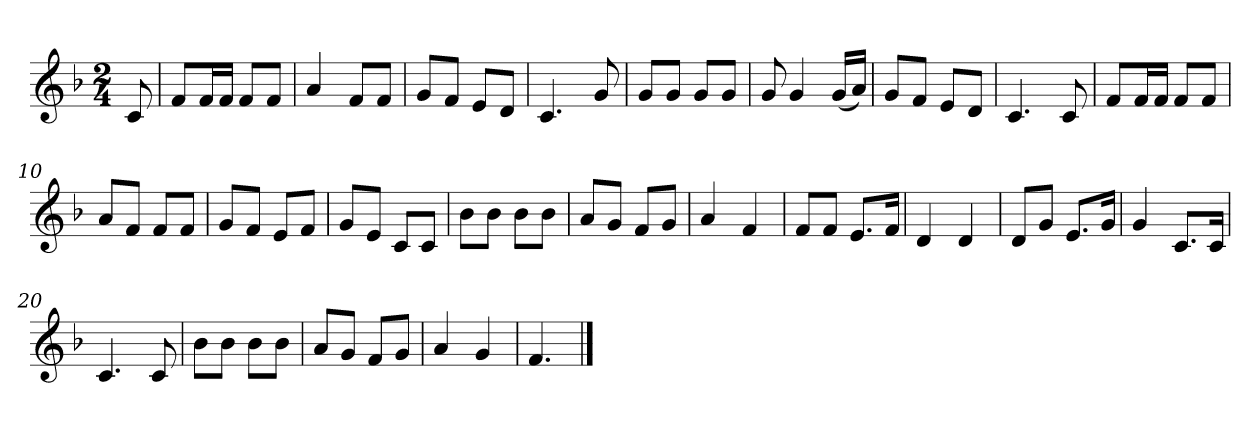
**kern
*part1
*staff1
*k[b-]
*M2/4
*MM120
=
8c
=1
8fL
16fL
16fJJ
8fL
8fJ
=2
4a
8fL
8fJ
=3
8gL
8fJ
8eL
8dJ
=4
4.c
8g
=5
8gL
8gJ
8gL
8gJ
=6
8g
4g
(16gLL
16aJJ)
=7
8gL
8fJ
8eL
8dJ
=8
4.c
8c
=9
8fL
16fL
16fJJ
8fL
8fJ
=10
8aL
8fJ
8fL
8fJ
=11
8gL
8fJ
8eL
8fJ
=12
8gL
8eJ
8cL
8cJ
=13
8b-L
8b-J
8b-L
8b-J
=14
8aL
8gJ
8fL
8gJ
=15
4a
4f
=16
8fL
8fJ
8.eL
16fJk
=17
4d
4d
=18
8dL
8gJ
8.eL
16gJk
=19
4g
8.cL
16cJk
=20
4.c
8c
=21
8b-L
8b-J
8b-L
8b-J
=22
8aL
8gJ
8fL
8gJ
=23
4a
4g
=24
4.f
==
*-
